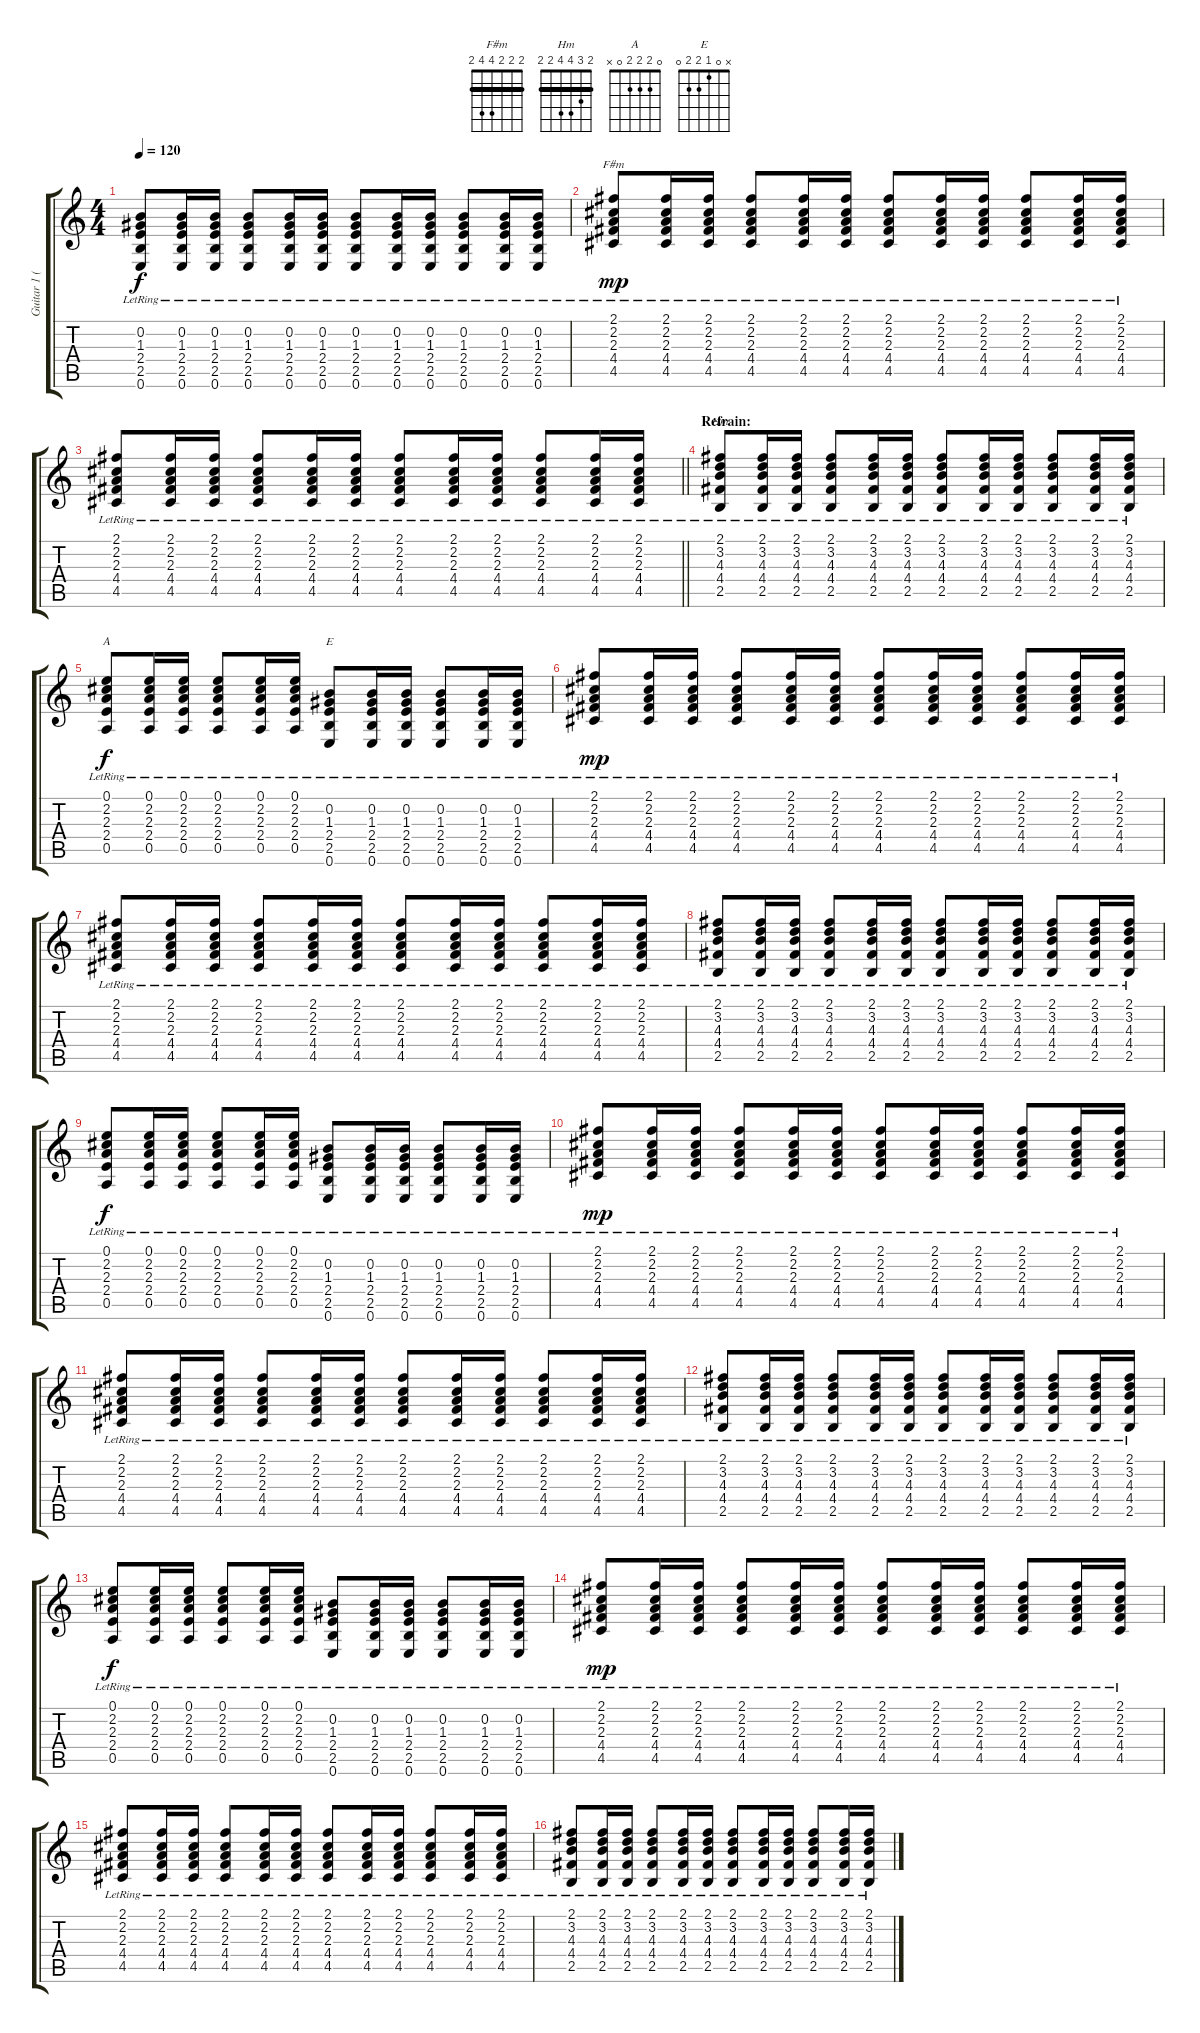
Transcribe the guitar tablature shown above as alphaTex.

\track ("Guitar 1 (Rhythm)" "Guitar 1 (") {instrument acousticguitarsteel}
\staff {score tabs}
\tuning (E4 B3 G3 D3 A2 E2) {hide}
\chord ("F#m" 2 2 2 4 4 2) {barre 2}
\chord ("Hm" 2 3 4 4 2 2) {barre 2}
\chord ("A" 0 2 2 2 0 x)
\chord ("E" x 0 1 2 2 0)
\ts (4 4)
\tempo 120
\clef g2
\ks c
(0.2{lr} 1.3{lr} 2.4{lr} 2.5{lr} 0.6{lr}).8{dy f} (0.2{lr} 1.3{lr} 2.4{lr} 2.5{lr} 0.6{lr}).16 (0.2{lr} 1.3{lr} 2.4{lr} 2.5{lr} 0.6{lr}).16 (0.2{lr} 1.3{lr} 2.4{lr} 2.5{lr} 0.6{lr}).8 (0.2{lr} 1.3{lr} 2.4{lr} 2.5{lr} 0.6{lr}).16 (0.2{lr} 1.3{lr} 2.4{lr} 2.5{lr} 0.6{lr}).16 (0.2{lr} 1.3{lr} 2.4{lr} 2.5{lr} 0.6{lr}).8 (0.2{lr} 1.3{lr} 2.4{lr} 2.5{lr} 0.6{lr}).16 (0.2{lr} 1.3{lr} 2.4{lr} 2.5{lr} 0.6{lr}).16 (0.2{lr} 1.3{lr} 2.4{lr} 2.5{lr} 0.6{lr}).8 (0.2{lr} 1.3{lr} 2.4{lr} 2.5{lr} 0.6{lr}).16 (0.2{lr} 1.3{lr} 2.4{lr} 2.5{lr} 0.6{lr}).16 |
(2.1{lr} 2.2{lr} 2.3{lr} 4.4{lr} 4.5{lr}).8{ch "F#m" dy mp} (2.1{lr} 2.2{lr} 2.3{lr} 4.4{lr} 4.5{lr}).16 (2.1{lr} 2.2{lr} 2.3{lr} 4.4{lr} 4.5{lr}).16 (2.1{lr} 2.2{lr} 2.3{lr} 4.4{lr} 4.5{lr}).8 (2.1{lr} 2.2{lr} 2.3{lr} 4.4{lr} 4.5{lr}).16 (2.1{lr} 2.2{lr} 2.3{lr} 4.4{lr} 4.5{lr}).16 (2.1{lr} 2.2{lr} 2.3{lr} 4.4{lr} 4.5{lr}).8 (2.1{lr} 2.2{lr} 2.3{lr} 4.4{lr} 4.5{lr}).16 (2.1{lr} 2.2{lr} 2.3{lr} 4.4{lr} 4.5{lr}).16 (2.1{lr} 2.2{lr} 2.3{lr} 4.4{lr} 4.5{lr}).8 (2.1{lr} 2.2{lr} 2.3{lr} 4.4{lr} 4.5{lr}).16 (2.1{lr} 2.2{lr} 2.3{lr} 4.4{lr} 4.5{lr}).16 |
\barLineRight lightlight
(2.1{lr} 2.2{lr} 2.3{lr} 4.4{lr} 4.5{lr}).8 (2.1{lr} 2.2{lr} 2.3{lr} 4.4{lr} 4.5{lr}).16 (2.1{lr} 2.2{lr} 2.3{lr} 4.4{lr} 4.5{lr}).16 (2.1{lr} 2.2{lr} 2.3{lr} 4.4{lr} 4.5{lr}).8 (2.1{lr} 2.2{lr} 2.3{lr} 4.4{lr} 4.5{lr}).16 (2.1{lr} 2.2{lr} 2.3{lr} 4.4{lr} 4.5{lr}).16 (2.1{lr} 2.2{lr} 2.3{lr} 4.4{lr} 4.5{lr}).8 (2.1{lr} 2.2{lr} 2.3{lr} 4.4{lr} 4.5{lr}).16 (2.1{lr} 2.2{lr} 2.3{lr} 4.4{lr} 4.5{lr}).16 (2.1{lr} 2.2{lr} 2.3{lr} 4.4{lr} 4.5{lr}).8 (2.1{lr} 2.2{lr} 2.3{lr} 4.4{lr} 4.5{lr}).16 (2.1{lr} 2.2{lr} 2.3{lr} 4.4{lr} 4.5{lr}).16 |
\section ("" "Refrain:")
(2.1{lr} 3.2{lr} 4.3{lr} 4.4{lr} 2.5{lr}).8{ch "Hm"} (2.1{lr} 3.2{lr} 4.3{lr} 4.4{lr} 2.5{lr}).16 (2.1{lr} 3.2{lr} 4.3{lr} 4.4{lr} 2.5{lr}).16 (2.1{lr} 3.2{lr} 4.3{lr} 4.4{lr} 2.5{lr}).8 (2.1{lr} 3.2{lr} 4.3{lr} 4.4{lr} 2.5{lr}).16 (2.1{lr} 3.2{lr} 4.3{lr} 4.4{lr} 2.5{lr}).16 (2.1{lr} 3.2{lr} 4.3{lr} 4.4{lr} 2.5{lr}).8 (2.1{lr} 3.2{lr} 4.3{lr} 4.4{lr} 2.5{lr}).16 (2.1{lr} 3.2{lr} 4.3{lr} 4.4{lr} 2.5{lr}).16 (2.1{lr} 3.2{lr} 4.3{lr} 4.4{lr} 2.5{lr}).8 (2.1{lr} 3.2{lr} 4.3{lr} 4.4{lr} 2.5{lr}).16 (2.1{lr} 3.2{lr} 4.3{lr} 4.4{lr} 2.5{lr}).16 |
(0.1{lr} 2.2{lr} 2.3{lr} 2.4{lr} 0.5{lr}).8{ch "A" dy f} (0.1{lr} 2.2{lr} 2.3{lr} 2.4{lr} 0.5{lr}).16 (0.1{lr} 2.2{lr} 2.3{lr} 2.4{lr} 0.5{lr}).16 (0.1{lr} 2.2{lr} 2.3{lr} 2.4{lr} 0.5{lr}).8 (0.1{lr} 2.2{lr} 2.3{lr} 2.4{lr} 0.5{lr}).16 (0.1{lr} 2.2{lr} 2.3{lr} 2.4{lr} 0.5{lr}).16 (0.2{lr} 1.3{lr} 2.4{lr} 2.5{lr} 0.6{lr}).8{ch "E"} (0.2{lr} 1.3{lr} 2.4{lr} 2.5{lr} 0.6{lr}).16 (0.2{lr} 1.3{lr} 2.4{lr} 2.5{lr} 0.6{lr}).16 (0.2{lr} 1.3{lr} 2.4{lr} 2.5{lr} 0.6{lr}).8 (0.2{lr} 1.3{lr} 2.4{lr} 2.5{lr} 0.6{lr}).16 (0.2{lr} 1.3{lr} 2.4{lr} 2.5{lr} 0.6{lr}).16 |
(2.1{lr} 2.2{lr} 2.3{lr} 4.4{lr} 4.5{lr}).8{dy mp} (2.1{lr} 2.2{lr} 2.3{lr} 4.4{lr} 4.5{lr}).16 (2.1{lr} 2.2{lr} 2.3{lr} 4.4{lr} 4.5{lr}).16 (2.1{lr} 2.2{lr} 2.3{lr} 4.4{lr} 4.5{lr}).8 (2.1{lr} 2.2{lr} 2.3{lr} 4.4{lr} 4.5{lr}).16 (2.1{lr} 2.2{lr} 2.3{lr} 4.4{lr} 4.5{lr}).16 (2.1{lr} 2.2{lr} 2.3{lr} 4.4{lr} 4.5{lr}).8 (2.1{lr} 2.2{lr} 2.3{lr} 4.4{lr} 4.5{lr}).16 (2.1{lr} 2.2{lr} 2.3{lr} 4.4{lr} 4.5{lr}).16 (2.1{lr} 2.2{lr} 2.3{lr} 4.4{lr} 4.5{lr}).8 (2.1{lr} 2.2{lr} 2.3{lr} 4.4{lr} 4.5{lr}).16 (2.1{lr} 2.2{lr} 2.3{lr} 4.4{lr} 4.5{lr}).16 |
(2.1{lr} 2.2{lr} 2.3{lr} 4.4{lr} 4.5{lr}).8 (2.1{lr} 2.2{lr} 2.3{lr} 4.4{lr} 4.5{lr}).16 (2.1{lr} 2.2{lr} 2.3{lr} 4.4{lr} 4.5{lr}).16 (2.1{lr} 2.2{lr} 2.3{lr} 4.4{lr} 4.5{lr}).8 (2.1{lr} 2.2{lr} 2.3{lr} 4.4{lr} 4.5{lr}).16 (2.1{lr} 2.2{lr} 2.3{lr} 4.4{lr} 4.5{lr}).16 (2.1{lr} 2.2{lr} 2.3{lr} 4.4{lr} 4.5{lr}).8 (2.1{lr} 2.2{lr} 2.3{lr} 4.4{lr} 4.5{lr}).16 (2.1{lr} 2.2{lr} 2.3{lr} 4.4{lr} 4.5{lr}).16 (2.1{lr} 2.2{lr} 2.3{lr} 4.4{lr} 4.5{lr}).8 (2.1{lr} 2.2{lr} 2.3{lr} 4.4{lr} 4.5{lr}).16 (2.1{lr} 2.2{lr} 2.3{lr} 4.4{lr} 4.5{lr}).16 |
(2.1{lr} 3.2{lr} 4.3{lr} 4.4{lr} 2.5{lr}).8 (2.1{lr} 3.2{lr} 4.3{lr} 4.4{lr} 2.5{lr}).16 (2.1{lr} 3.2{lr} 4.3{lr} 4.4{lr} 2.5{lr}).16 (2.1{lr} 3.2{lr} 4.3{lr} 4.4{lr} 2.5{lr}).8 (2.1{lr} 3.2{lr} 4.3{lr} 4.4{lr} 2.5{lr}).16 (2.1{lr} 3.2{lr} 4.3{lr} 4.4{lr} 2.5{lr}).16 (2.1{lr} 3.2{lr} 4.3{lr} 4.4{lr} 2.5{lr}).8 (2.1{lr} 3.2{lr} 4.3{lr} 4.4{lr} 2.5{lr}).16 (2.1{lr} 3.2{lr} 4.3{lr} 4.4{lr} 2.5{lr}).16 (2.1{lr} 3.2{lr} 4.3{lr} 4.4{lr} 2.5{lr}).8 (2.1{lr} 3.2{lr} 4.3{lr} 4.4{lr} 2.5{lr}).16 (2.1{lr} 3.2{lr} 4.3{lr} 4.4{lr} 2.5{lr}).16 |
(0.1{lr} 2.2{lr} 2.3{lr} 2.4{lr} 0.5{lr}).8{dy f} (0.1{lr} 2.2{lr} 2.3{lr} 2.4{lr} 0.5{lr}).16 (0.1{lr} 2.2{lr} 2.3{lr} 2.4{lr} 0.5{lr}).16 (0.1{lr} 2.2{lr} 2.3{lr} 2.4{lr} 0.5{lr}).8 (0.1{lr} 2.2{lr} 2.3{lr} 2.4{lr} 0.5{lr}).16 (0.1{lr} 2.2{lr} 2.3{lr} 2.4{lr} 0.5{lr}).16 (0.2{lr} 1.3{lr} 2.4{lr} 2.5{lr} 0.6{lr}).8 (0.2{lr} 1.3{lr} 2.4{lr} 2.5{lr} 0.6{lr}).16 (0.2{lr} 1.3{lr} 2.4{lr} 2.5{lr} 0.6{lr}).16 (0.2{lr} 1.3{lr} 2.4{lr} 2.5{lr} 0.6{lr}).8 (0.2{lr} 1.3{lr} 2.4{lr} 2.5{lr} 0.6{lr}).16 (0.2{lr} 1.3{lr} 2.4{lr} 2.5{lr} 0.6{lr}).16 |
(2.1{lr} 2.2{lr} 2.3{lr} 4.4{lr} 4.5{lr}).8{dy mp} (2.1{lr} 2.2{lr} 2.3{lr} 4.4{lr} 4.5{lr}).16 (2.1{lr} 2.2{lr} 2.3{lr} 4.4{lr} 4.5{lr}).16 (2.1{lr} 2.2{lr} 2.3{lr} 4.4{lr} 4.5{lr}).8 (2.1{lr} 2.2{lr} 2.3{lr} 4.4{lr} 4.5{lr}).16 (2.1{lr} 2.2{lr} 2.3{lr} 4.4{lr} 4.5{lr}).16 (2.1{lr} 2.2{lr} 2.3{lr} 4.4{lr} 4.5{lr}).8 (2.1{lr} 2.2{lr} 2.3{lr} 4.4{lr} 4.5{lr}).16 (2.1{lr} 2.2{lr} 2.3{lr} 4.4{lr} 4.5{lr}).16 (2.1{lr} 2.2{lr} 2.3{lr} 4.4{lr} 4.5{lr}).8 (2.1{lr} 2.2{lr} 2.3{lr} 4.4{lr} 4.5{lr}).16 (2.1{lr} 2.2{lr} 2.3{lr} 4.4{lr} 4.5{lr}).16 |
(2.1{lr} 2.2{lr} 2.3{lr} 4.4{lr} 4.5{lr}).8 (2.1{lr} 2.2{lr} 2.3{lr} 4.4{lr} 4.5{lr}).16 (2.1{lr} 2.2{lr} 2.3{lr} 4.4{lr} 4.5{lr}).16 (2.1{lr} 2.2{lr} 2.3{lr} 4.4{lr} 4.5{lr}).8 (2.1{lr} 2.2{lr} 2.3{lr} 4.4{lr} 4.5{lr}).16 (2.1{lr} 2.2{lr} 2.3{lr} 4.4{lr} 4.5{lr}).16 (2.1{lr} 2.2{lr} 2.3{lr} 4.4{lr} 4.5{lr}).8 (2.1{lr} 2.2{lr} 2.3{lr} 4.4{lr} 4.5{lr}).16 (2.1{lr} 2.2{lr} 2.3{lr} 4.4{lr} 4.5{lr}).16 (2.1{lr} 2.2{lr} 2.3{lr} 4.4{lr} 4.5{lr}).8 (2.1{lr} 2.2{lr} 2.3{lr} 4.4{lr} 4.5{lr}).16 (2.1{lr} 2.2{lr} 2.3{lr} 4.4{lr} 4.5{lr}).16 |
(2.1{lr} 3.2{lr} 4.3{lr} 4.4{lr} 2.5{lr}).8 (2.1{lr} 3.2{lr} 4.3{lr} 4.4{lr} 2.5{lr}).16 (2.1{lr} 3.2{lr} 4.3{lr} 4.4{lr} 2.5{lr}).16 (2.1{lr} 3.2{lr} 4.3{lr} 4.4{lr} 2.5{lr}).8 (2.1{lr} 3.2{lr} 4.3{lr} 4.4{lr} 2.5{lr}).16 (2.1{lr} 3.2{lr} 4.3{lr} 4.4{lr} 2.5{lr}).16 (2.1{lr} 3.2{lr} 4.3{lr} 4.4{lr} 2.5{lr}).8 (2.1{lr} 3.2{lr} 4.3{lr} 4.4{lr} 2.5{lr}).16 (2.1{lr} 3.2{lr} 4.3{lr} 4.4{lr} 2.5{lr}).16 (2.1{lr} 3.2{lr} 4.3{lr} 4.4{lr} 2.5{lr}).8 (2.1{lr} 3.2{lr} 4.3{lr} 4.4{lr} 2.5{lr}).16 (2.1{lr} 3.2{lr} 4.3{lr} 4.4{lr} 2.5{lr}).16 |
(0.1{lr} 2.2{lr} 2.3{lr} 2.4{lr} 0.5{lr}).8{dy f} (0.1{lr} 2.2{lr} 2.3{lr} 2.4{lr} 0.5{lr}).16 (0.1{lr} 2.2{lr} 2.3{lr} 2.4{lr} 0.5{lr}).16 (0.1{lr} 2.2{lr} 2.3{lr} 2.4{lr} 0.5{lr}).8 (0.1{lr} 2.2{lr} 2.3{lr} 2.4{lr} 0.5{lr}).16 (0.1{lr} 2.2{lr} 2.3{lr} 2.4{lr} 0.5{lr}).16 (0.2{lr} 1.3{lr} 2.4{lr} 2.5{lr} 0.6{lr}).8 (0.2{lr} 1.3{lr} 2.4{lr} 2.5{lr} 0.6{lr}).16 (0.2{lr} 1.3{lr} 2.4{lr} 2.5{lr} 0.6{lr}).16 (0.2{lr} 1.3{lr} 2.4{lr} 2.5{lr} 0.6{lr}).8 (0.2{lr} 1.3{lr} 2.4{lr} 2.5{lr} 0.6{lr}).16 (0.2{lr} 1.3{lr} 2.4{lr} 2.5{lr} 0.6{lr}).16 |
(2.1{lr} 2.2{lr} 2.3{lr} 4.4{lr} 4.5{lr}).8{dy mp} (2.1{lr} 2.2{lr} 2.3{lr} 4.4{lr} 4.5{lr}).16 (2.1{lr} 2.2{lr} 2.3{lr} 4.4{lr} 4.5{lr}).16 (2.1{lr} 2.2{lr} 2.3{lr} 4.4{lr} 4.5{lr}).8 (2.1{lr} 2.2{lr} 2.3{lr} 4.4{lr} 4.5{lr}).16 (2.1{lr} 2.2{lr} 2.3{lr} 4.4{lr} 4.5{lr}).16 (2.1{lr} 2.2{lr} 2.3{lr} 4.4{lr} 4.5{lr}).8 (2.1{lr} 2.2{lr} 2.3{lr} 4.4{lr} 4.5{lr}).16 (2.1{lr} 2.2{lr} 2.3{lr} 4.4{lr} 4.5{lr}).16 (2.1{lr} 2.2{lr} 2.3{lr} 4.4{lr} 4.5{lr}).8 (2.1{lr} 2.2{lr} 2.3{lr} 4.4{lr} 4.5{lr}).16 (2.1{lr} 2.2{lr} 2.3{lr} 4.4{lr} 4.5{lr}).16 |
(2.1{lr} 2.2{lr} 2.3{lr} 4.4{lr} 4.5{lr}).8 (2.1{lr} 2.2{lr} 2.3{lr} 4.4{lr} 4.5{lr}).16 (2.1{lr} 2.2{lr} 2.3{lr} 4.4{lr} 4.5{lr}).16 (2.1{lr} 2.2{lr} 2.3{lr} 4.4{lr} 4.5{lr}).8 (2.1{lr} 2.2{lr} 2.3{lr} 4.4{lr} 4.5{lr}).16 (2.1{lr} 2.2{lr} 2.3{lr} 4.4{lr} 4.5{lr}).16 (2.1{lr} 2.2{lr} 2.3{lr} 4.4{lr} 4.5{lr}).8 (2.1{lr} 2.2{lr} 2.3{lr} 4.4{lr} 4.5{lr}).16 (2.1{lr} 2.2{lr} 2.3{lr} 4.4{lr} 4.5{lr}).16 (2.1{lr} 2.2{lr} 2.3{lr} 4.4{lr} 4.5{lr}).8 (2.1{lr} 2.2{lr} 2.3{lr} 4.4{lr} 4.5{lr}).16 (2.1{lr} 2.2{lr} 2.3{lr} 4.4{lr} 4.5{lr}).16 |
(2.1{lr} 3.2{lr} 4.3{lr} 4.4{lr} 2.5{lr}).8 (2.1{lr} 3.2{lr} 4.3{lr} 4.4{lr} 2.5{lr}).16 (2.1{lr} 3.2{lr} 4.3{lr} 4.4{lr} 2.5{lr}).16 (2.1{lr} 3.2{lr} 4.3{lr} 4.4{lr} 2.5{lr}).8 (2.1{lr} 3.2{lr} 4.3{lr} 4.4{lr} 2.5{lr}).16 (2.1{lr} 3.2{lr} 4.3{lr} 4.4{lr} 2.5{lr}).16 (2.1{lr} 3.2{lr} 4.3{lr} 4.4{lr} 2.5{lr}).8 (2.1{lr} 3.2{lr} 4.3{lr} 4.4{lr} 2.5{lr}).16 (2.1{lr} 3.2{lr} 4.3{lr} 4.4{lr} 2.5{lr}).16 (2.1{lr} 3.2{lr} 4.3{lr} 4.4{lr} 2.5{lr}).8 (2.1{lr} 3.2{lr} 4.3{lr} 4.4{lr} 2.5{lr}).16 (2.1{lr} 3.2{lr} 4.3{lr} 4.4{lr} 2.5{lr}).16
